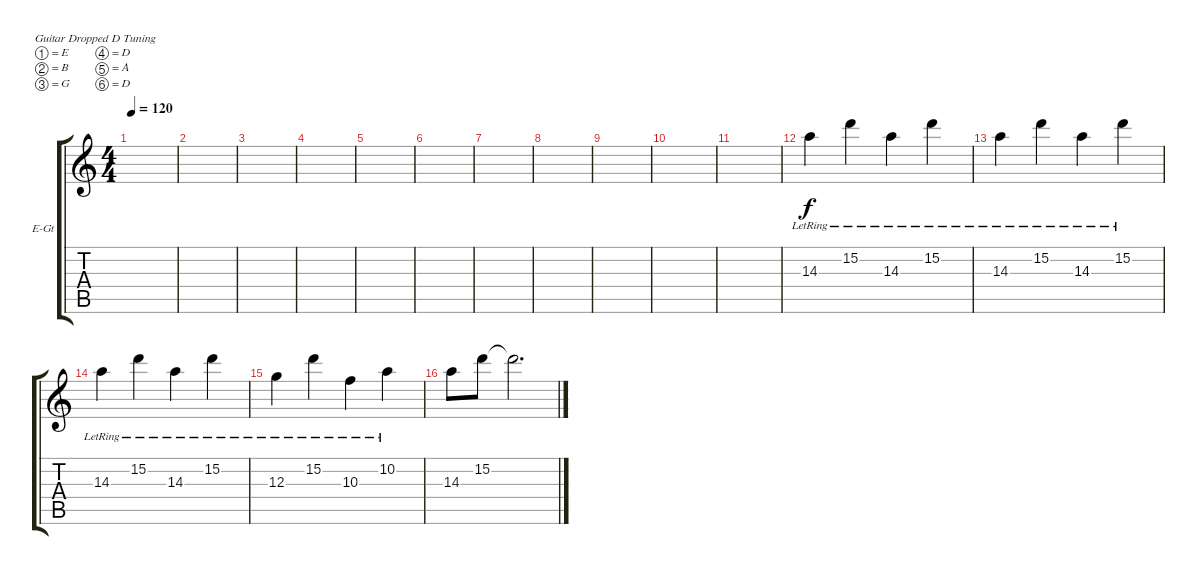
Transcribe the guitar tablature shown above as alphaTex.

\defaultSystemsLayout 4
\bracketExtendMode groupsimilarinstruments
\firstSystemTrackNameOrientation horizontal
\otherSystemsTrackNameOrientation horizontal
\track ("Electric Guitar" "E-Gt") {instrument distortionguitar}
\staff {score tabs}
\tuning (E4 B3 G3 D3 A2 D2)
\ts (4 4)
\tempo 120
\clef g2
\scale
0.333333
\ks c
|
\scale
0.333333 |
\scale
0.333333 |
\scale
0.333333 |
\scale
0.333333 |
\scale
0.333333 |
\scale
0.333333 |
\scale
0.333333 |
\scale
0.333333 |
\scale
0.333333 |
\scale
0.333333 |
\scale
0.333333 14.3{lr}.4 15.2{lr}.4 14.3{lr}.4 15.2{lr}.4 |
\scale
0.333333 14.3{lr}.4 15.2{lr}.4 14.3{lr}.4 15.2{lr}.4 |
\scale
0.333333 14.3{lr}.4 15.2{lr}.4 14.3{lr}.4 15.2{lr}.4 |
\scale
0.333333 12.3{lr}.4 15.2{lr}.4 10.3{lr}.4 10.2{lr}.4 |
\scale
0.333333 14.3.8{dy f} 15.2.8 15.2{t}.2{d}
